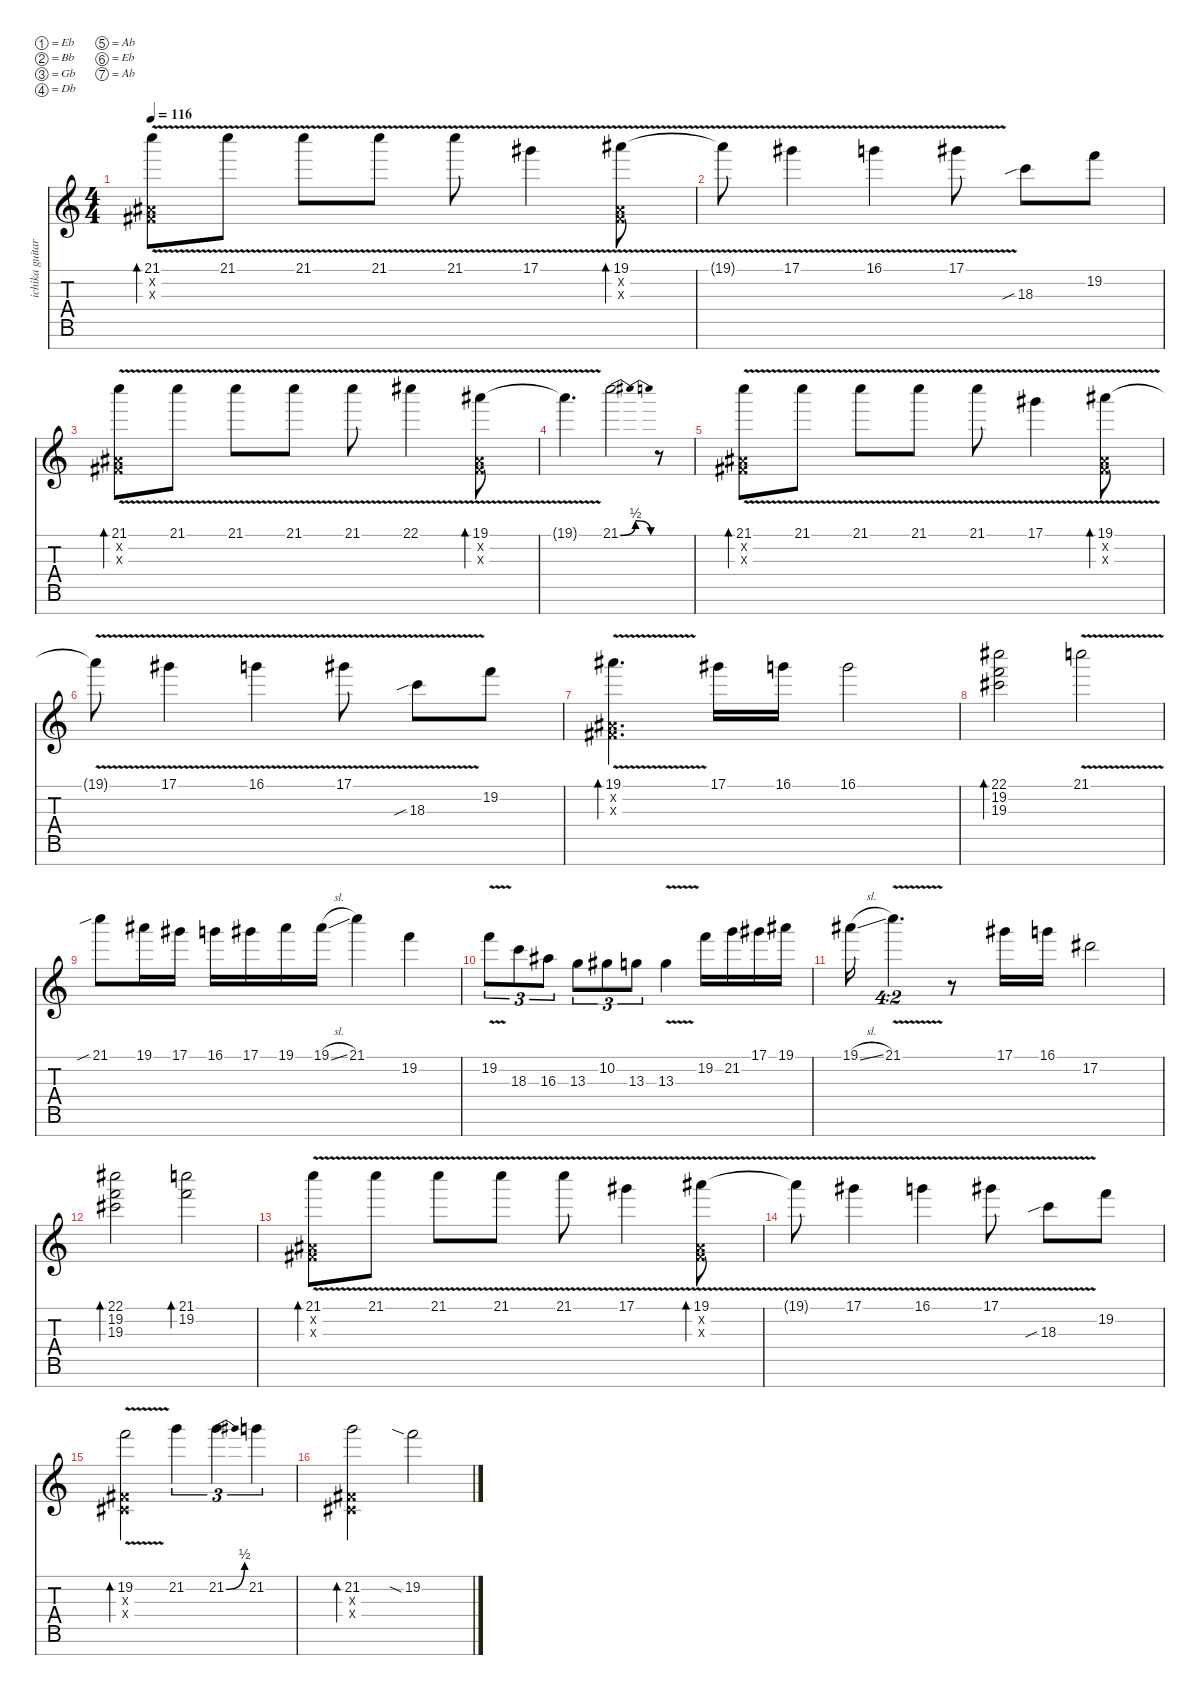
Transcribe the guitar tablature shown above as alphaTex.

\defaultSystemsLayout 4
\hideDynamics
\bracketExtendMode nobrackets
\track ("Clean Guitar" "ichika guitar") {instrument electricguitarclean}
\staff {score tabs}
\tuning (Eb4 Bb3 Gb3 Db3 Ab2 Eb2 Ab1)
\ts (4 4)
\tempo 116
\clef g2
\ks c
(21.1{v} 0.2{x acc #} 0.3{x acc #}).8{bd 100 dy mf beam Down} 21.1{v}.8{beam Down} 21.1{v}.8{beam Down} 21.1{v}.8{beam Down} 21.1{v}.8{beam Down} 17.1{v acc #}.4{beam Down} (19.1{v acc #} 0.2{x acc #} 0.3{x acc #}).8{bd 102 beam Down} |
19.1{v t acc #}.8{beam Down} 17.1{v acc #}.4{beam Down} 16.1{v}.4{beam Down} 17.1{v acc #}.8{beam Down} 18.3{sib}.8{beam Down} 19.2.8{beam Down} |
(21.1{v} 0.2{x acc #} 0.3{x acc #}).8{bd 93 beam Down} 21.1{v}.8{beam Down} 21.1{v}.8{beam Down} 21.1{v}.8{beam Down} 21.1{v}.8{beam Down} 22.1{v acc #}.4{beam Down} (19.1{v acc #} 0.2{x acc #} 0.3{x acc #}).8{bd 94 beam Down} |
19.1{t acc #}.4{d beam Down} 21.1{be (bendrelease 18.599999999999998 0 24 2 24 2 39 0)}.2{beam Down} r.8{beam Down} |
(21.1{v} 0.2{x acc #} 0.3{x acc #}).8{bd 100 beam Down} 21.1{v}.8{beam Down} 21.1{v}.8{beam Down} 21.1{v}.8{beam Down} 21.1{v}.8{beam Down} 17.1{v acc #}.4{beam Down} (19.1{v acc #} 0.2{x acc #} 0.3{x acc #}).8{bd 102 beam Down} |
19.1{v t acc #}.8{beam Down} 17.1{v acc #}.4{beam Down} 16.1{v}.4{beam Down} 17.1{v acc #}.8{beam Down} 18.3{v sib}.8{beam Down} 19.2.8{beam Down} |
(0.3{x acc #} 0.2{x acc #} 19.1{v acc #}).4{d bd 98 beam Down} 17.1{acc #}.16{beam Down} 16.1.16{beam Down} 16.1.2{beam Down} |
(22.1{acc #} 19.2 19.3{acc #}).2{bd 118 dy p beam Down} 21.1{v}.2{dy mf beam Down} |
21.1{sib}.8{beam Down} 19.1{acc #}.16{beam Down} 17.1{acc #}.16{beam Down} 16.1.16{beam Down} 17.1{acc #}.16{beam Down} 19.1{acc #}.16{beam Down} 19.1{sl acc #}.16{beam Down} 21.1.4{beam Down} 19.2.4{beam Down} |
19.2{v}.8{tu (3 2) beam Down} 18.3.8{tu (3 2) beam Down} 16.3{acc #}.8{tu (3 2) beam Down} 13.3.8{tu (3 2) beam Down} 10.2{acc #}.8{tu (3 2) beam Down} 13.3.8{tu (3 2) beam Down} 13.3{v}.4{beam Down} 19.2.16{beam Down} 21.2.16{beam Down} 17.1{acc #}.16{beam Down} 19.1{acc #}.16{beam Down} |
19.1{sl acc #}.16{beam Down} 21.1{v}.4{d tu (4 2) beam Down} r.8{beam Down} 17.1{acc #}.16{beam Down} 16.1.16{beam Down} 17.2{acc #}.2{beam Down} |
(22.1{acc #} 19.2 19.3{acc #}).2{bd 83 beam Down} (21.1 19.2).2{bd 82 beam Down} |
(21.1{v} 0.2{x acc #} 0.3{x acc #}).8{bd 100 beam Down} 21.1{v}.8{beam Down} 21.1{v}.8{beam Down} 21.1{v}.8{beam Down} 21.1{v}.8{beam Down} 17.1{v acc #}.4{beam Down} (19.1{v acc #} 0.2{x acc #} 0.3{x acc #}).8{bd 102 beam Down} |
19.1{v t acc #}.8{beam Down} 17.1{v acc #}.4{beam Down} 16.1{v}.4{beam Down} 17.1{v acc #}.8{beam Down} 18.3{v sib}.8{beam Down} 19.2.8{beam Down} |
(19.2{v} 0.3{x acc #} 0.4{x acc #}).2{bd 102 beam Down} 21.2.4{tu (3 2) beam Down} 21.2{be (bend 0 0 54.6 2)}.4{tu (3 2) beam Down} 21.2.4{tu (3 2) beam Down} |
(0.4{x acc #} 0.3{x acc #} 21.2).2{bd 99 beam Down} 19.2{sia}.2{beam Down}
